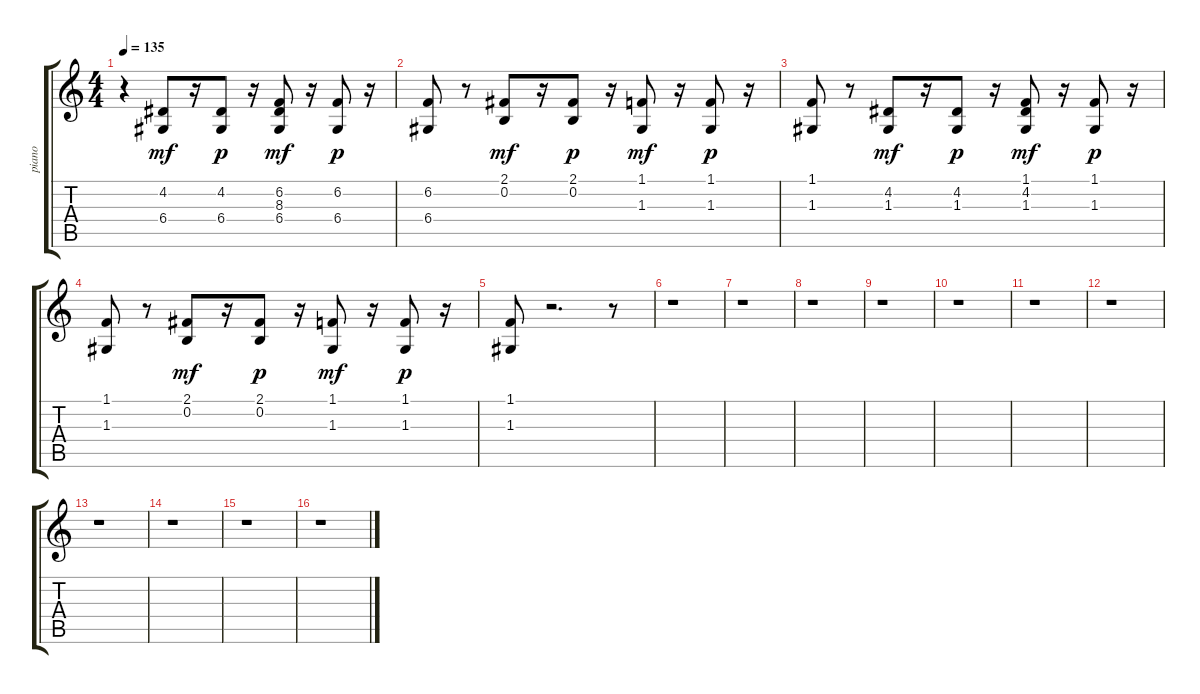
\track ("piano" "piano") {instrument acousticgrandpiano}
\staff {score tabs}
\tuning (E4 B3 G3 D3 A2 E2) {hide}
\ts (4 4)
\tempo 135
\clef g2
\ks c
r.4{dy mf} (4.2 6.4).8 r.16 (4.2 6.4).8{dy p} r.16 (6.2 8.3 6.4).8{dy mf} r.16 (6.2 6.4).8{dy p} r.16 |
(6.2 6.4).8 r.8 (2.1 0.2).8{dy mf} r.16 (2.1 0.2).8{dy p} r.16 (1.1 1.3).8{dy mf} r.16 (1.1 1.3).8{dy p} r.16 |
(1.1 1.3).8 r.8 (4.2 1.3).8{dy mf} r.16 (4.2 1.3).8{dy p} r.16 (1.1 4.2 1.3).8{dy mf} r.16 (1.1 1.3).8{dy p} r.16 |
(1.1 1.3).8 r.8 (2.1 0.2).8{dy mf} r.16 (2.1 0.2).8{dy p} r.16 (1.1 1.3).8{dy mf} r.16 (1.1 1.3).8{dy p} r.16 |
(1.1 1.3).8 r.2{d} r.8 |
r.1 |
r.1 |
r.1 |
r.1 |
r.1 |
r.1 |
r.1 |
r.1 |
r.1 |
r.1 |
r.1
